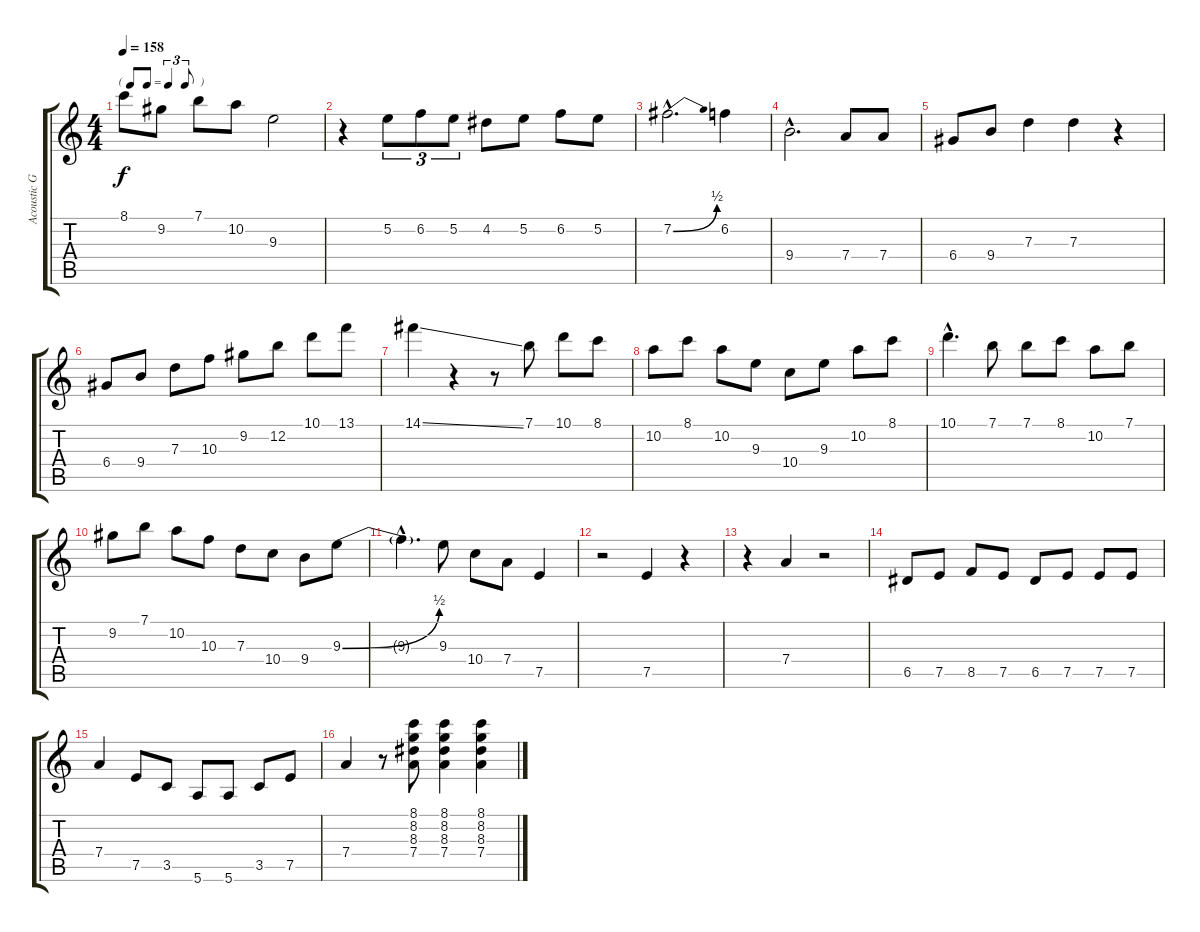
\track ("Acoustic Guitar (Solo)" "Acoustic G") {instrument acousticguitarnylon}
\staff {score tabs}
\tuning (E4 B3 G3 D3 A2 E2) {hide}
\ts (4 4)
\tf triplet8th
\tempo 158
\clef g2
\ks c
8.1.8{dy f} 9.2.8 7.1.8 10.2.8 9.3.2 |
r.4 5.2.8{tu (3 2)} 6.2.8{tu (3 2)} 5.2.8{tu (3 2)} 4.2.8 5.2.8 6.2.8 5.2.8 |
7.2{be (bend 0 0 60 2) hac}.2{d} 6.2.4 |
9.4{hac}.2{d} 7.4.8 7.4.8 |
6.4.8 9.4.8 7.3.4 7.3.4 r.4 |
6.4.8 9.4.8 7.3.8 10.3.8 9.2.8 12.2.8 10.1.8 13.1.8 |
14.1{ss}.4 r.4 r.8 7.1.8 10.1.8 8.1.8 |
10.2.8 8.1.8 10.2.8 9.3.8 10.4.8 9.3.8 10.2.8 8.1.8 |
10.1{hac}.4{d} 7.1.8 7.1.8 8.1.8 10.2.8 7.1.8 |
9.2.8 7.1.8 10.2.8 10.3.8 7.3.8 10.4.8 9.4.8 9.3{be (bend 0 0 60 2)}.8 |
9.3{hac t}.4{d} 9.3.8 10.4.8 7.4.8 7.5.4 |
r.2 7.5.4 r.4 |
r.4 7.4.4 r.2 |
6.5.8 7.5.8 8.5.8 7.5.8 6.5.8 7.5.8 7.5.8 7.5.8 |
7.4.4 7.5.8 3.5.8 5.6.8 5.6.8 3.5.8 7.5.8 |
7.4.4 r.8 (8.1 8.2 8.3 7.4).8 (8.1 8.2 8.3 7.4).4 (8.1 8.2 8.3 7.4).4
